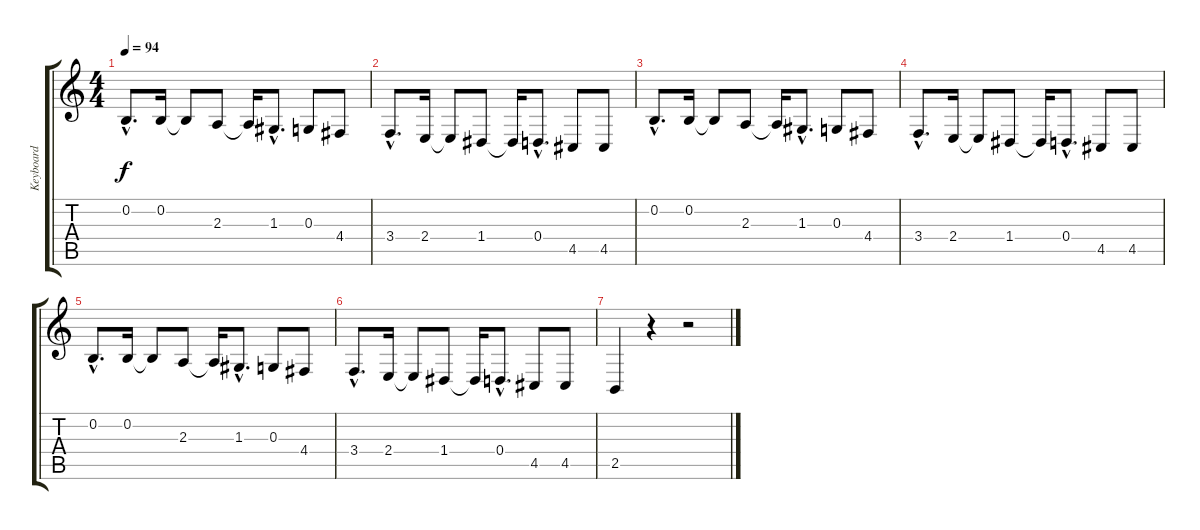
\track ("Keyboard" "Keyboard") {instrument lead5charang}
\staff {score tabs}
\tuning (E4 B3 G3 D3 A2 E2) {hide}
\ts (4 4)
\tempo 94
\clef g2
\ks c
0.2{hac}.8{d dy f} 0.2.16 0.2{t}.8 2.3.8 2.3{t}.16 1.3{hac}.8{d} 0.3.8 4.4.8 |
3.4{hac}.8{d} 2.4.16 2.4{t}.8 1.4.8 1.4{t}.16 0.4{hac}.8{d} 4.5.8 4.5.8 |
0.2{hac}.8{d} 0.2.16 0.2{t}.8 2.3.8 2.3{t}.16 1.3{hac}.8{d} 0.3.8 4.4.8 |
3.4{hac}.8{d} 2.4.16 2.4{t}.8 1.4.8 1.4{t}.16 0.4{hac}.8{d} 4.5.8 4.5.8 |
0.2{hac}.8{d} 0.2.16 0.2{t}.8 2.3.8 2.3{t}.16 1.3{hac}.8{d} 0.3.8 4.4.8 |
3.4{hac}.8{d} 2.4.16 2.4{t}.8 1.4.8 1.4{t}.16 0.4{hac}.8{d} 4.5.8 4.5.8 |
2.5.4 r.4 r.2
